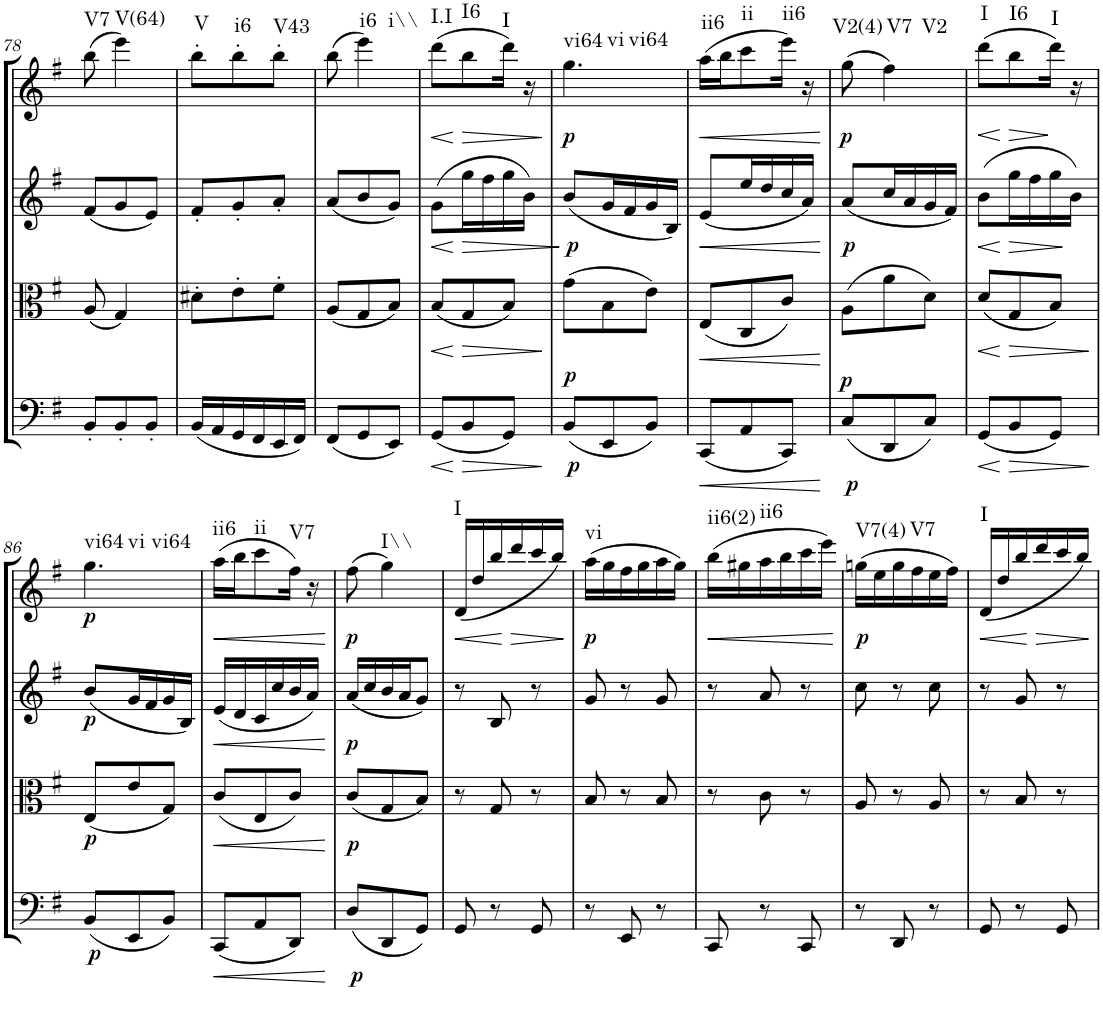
**kern	**dynam	**kern	**dynam	**kern	**dynam	**kern	**dynam	**harte
*part4	*part4	*part3	*part3	*part2	*part2	*part1	*part1	*part1
*staff4	*staff4	*staff3	*staff3	*staff2	*staff2	*staff1	*staff1	*
*I"Cello	*	*I"Viola	*	*I"2nd Violin	*	*I"1st Violin	*	*
*	*	*I'Vla	*	*I'Vln	*	*I'Vln	*	*
!!LO:PB:g=z
*clefF4	*	*clefC3	*	*clefG2	*	*clefG2	*	*
*k[f#]	*	*k[f#]	*	*k[f#]	*	*k[f#]	*	*
*G:	*	*G:	*	*G:	*	*G:	*	*
*M3/8	*	*M3/8	*	*M3/8	*	*M3/8	*	*
=78	=78	=78	=78	=78	=78	=78	=78	=78
!	!	!	!	!	!	!	!	!LO:H:kt=V7
8BB'/L	.	(8A/	.	(8f#/L	.	(8bb\	.	N
!	!	!	!	!	!	!	!	!LO:H:kt=V(64)
8BB'/	.	4G/)	.	8g/	.	4eee\)	.	N
8BB'/J	.	.	.	8e/J)	.	.	.	.
=79	=79	=79	=79	=79	=79	=79	=79	=79
!	!	!	!	!	!	!	!	!LO:H:kt=V
(16BB/LL	.	8d#X'\L	.	8f#'/L	.	8bb'\L	.	N
16AA/	.	.	.	.	.	.	.	.
!	!	!	!	!	!	!	!	!LO:H:kt=i6
16GG/	.	8e'\	.	8g'/	.	8bb'\	.	N
16FF#/	.	.	.	.	.	.	.	.
!	!	!	!	!	!	!	!	!LO:H:kt=V43
16EE/	.	8f#'\J	.	8a'/J	.	8bb'\J	.	N
16FF#/JJ)	.	.	.	.	.	.	.	.
=80	=80	=80	=80	=80	=80	=80	=80	=80
(8FF#/L	.	(8A/L	.	(8a/L	.	(8bb\	.	.
!	!	!	!	!	!	!	!	!LO:H:n=1:kt=i6
!	!	!	!	!	!	!	!	!LO:H:n=2:kt=i\\
8GG/	.	8G/	.	8b/	.	4eee\)	.	N N
8EE/J)	.	8B/J)	.	8g/J)	.	.	.	.
=81	=81	=81	=81	=81	=81	=81	=81	=81
!	!LO:HP:b	!	!LO:HP:b	!	!LO:HP:b	!	!LO:HP:b	!LO:H:kt=I.I
(8GG/L	<	(8B/L	<	(8g\L	<	(8ddd\L	<	N
!	!LO:HP:n=1:b	!	!LO:HP:n=1:b	!	!LO:HP:n=1:b	!	!LO:HP:n=1:b	!LO:H:kt=I6
8BB/	[ >	8G/	[ >	16gg\L	[ >	8bb\	[ >	N
.	.	.	.	16ff#\	.	.	.	.
!	!	!	!	!	!	!	!	!LO:H:kt=I
8GG/J)	.	8B/J)	.	16gg\	.	16ddd\Jk)	.	N
.	.	.	.	16b\JJ)	.	16r	.	.
.	]	.	]	.	]	.	]	.
=82	=82	=82	=82	=82	=82	=82	=82	=82
!	!LO:DY:b	!	!	!	!	!	!	!
!	!LO:DY:n=1:a	!	!	!	!LO:DY:b	!	!LO:DY:b	!LO:H:n=1:kt=vi64
!	!	!	!	!	!	!	!	!LO:H:n=2:kt=vi
!	!	!	!	!	!	!	!	!LO:H:n=3:kt=vi64
(8BB/L	p p	(8g\L	.	(8b/L	p	4.gg\	p	N N N
8EE/	.	8B\	.	16g/L	.	.	.	.
.	.	.	.	16f#/	.	.	.	.
8BB/J)	.	8e\J)	.	16g/	.	.	.	.
.	.	.	.	16B/JJ)	.	.	.	.
=83	=83	=83	=83	=83	=83	=83	=83	=83
!	!LO:HP:b	!	!LO:HP:b	!	!LO:HP:b	!	!LO:HP:b	!LO:H:kt=ii6
(8CC/L	<	(8E/L	<	(8e/L	<	(16aa\LL	<	N
.	.	.	.	.	.	16bb\J	.	.
!	!	!	!	!	!	!	!	!LO:H:kt=ii
8AA/	.	8C/	.	16ee/L	.	8ccc\	.	N
.	.	.	.	16dd/	.	.	.	.
!	!	!	!	!	!	!	!	!LO:H:kt=ii6
8CC/J)	.	8c/J)	.	16cc/	.	16eee\Jk)	.	N
.	.	.	.	16a/JJ)	.	16r	.	.
.	[	.	[	.	[	.	[	.
=84	=84	=84	=84	=84	=84	=84	=84	=84
!	!LO:DY:b	!	!	!	!	!	!	!
!	!LO:DY:n=1:a	!	!	!	!LO:DY:b	!	!LO:DY:b	!LO:H:kt=V2(4)
(8C/L	p p	(8A\L	.	(8a/L	p	(8gg\	p	N
!	!	!	!	!	!	!	!	!LO:H:n=1:kt=V7
!	!	!	!	!	!	!	!	!LO:H:n=2:kt=V2
8DD/	.	8a\	.	16cc/L	.	4ff#\)	.	N N
.	.	.	.	16a/	.	.	.	.
8C/J)	.	8d\J)	.	16g/	.	.	.	.
.	.	.	.	16f#/JJ)	.	.	.	.
=85	=85	=85	=85	=85	=85	=85	=85	=85
!	!LO:HP:b	!	!LO:HP:b	!	!LO:HP:b	!	!LO:HP:b	!LO:H:kt=I
(8GG/L	<	(8d/L	<	(8b\L	<	(8ddd\L	<	N
!	!LO:HP:n=1:b	!	!LO:HP:n=1:b	!	!LO:HP:n=1:b	!	!LO:HP:n=1:b	!LO:H:kt=I6
8BB/	[ >	8G/	[ >	16gg\L	[ >	8bb\	[ >	N
.	.	.	.	16ff#\	.	.	.	.
!	!	!	!	!	!	!	!	!LO:H:kt=I
8GG/J)	.	8B/J)	.	16gg\	.	16ddd\Jk)	.	N
.	.	.	.	16b\JJ)	.	16r	.	.
.	]	.	]	.	]	.	]	.
!!LO:LB:g=z
=86	=86	=86	=86	=86	=86	=86	=86	=86
!	!LO:DY:b	!	!LO:DY:b	!	!LO:DY:b	!	!LO:DY:b	!LO:H:n=1:kt=vi64
!	!	!	!	!	!	!	!	!LO:H:n=2:kt=vi
!	!	!	!	!	!	!	!	!LO:H:n=3:kt=vi64
(8BB/L	p	(8E/L	p	(8b/L	p	4.gg\	p	N N N
8EE/	.	8e/	.	16g/L	.	.	.	.
.	.	.	.	16f#/	.	.	.	.
8BB/J)	.	8G/J)	.	16g/	.	.	.	.
.	.	.	.	16B/JJ)	.	.	.	.
=87	=87	=87	=87	=87	=87	=87	=87	=87
!	!LO:HP:b	!	!LO:HP:b	!	!LO:HP:b	!	!LO:HP:b	!LO:H:kt=ii6
(8CC/L	<	(8c/L	<	(16e/LL	<	(16aa\LL	<	N
.	.	.	.	16d/	.	16bb\J	.	.
!	!	!	!	!	!	!	!	!LO:H:kt=ii
8AA/	.	8E/	.	16c/	.	8ccc\	.	N
.	.	.	.	16cc/	.	.	.	.
!	!	!	!	!	!	!	!	!LO:H:kt=V7
8DD/J)	.	8c/J)	.	16b/	.	16ff#\Jk)	.	N
.	.	.	.	16a/JJ)	.	16r	.	.
.	[	.	[	.	[	.	[	.
=88	=88	=88	=88	=88	=88	=88	=88	=88
!	!LO:DY:b	!	!LO:DY:b	!	!LO:DY:b	!	!LO:DY:b	!
(8D/L	p	(8c/L	p	(16a/LL	p	(8ff#\	p	.
.	.	.	.	16cc/	.	.	.	.
!	!	!	!	!	!	!	!	!LO:H:kt=I\\
8DD/	.	8G/	.	16b/	.	4gg\)	.	N
.	.	.	.	16a/J	.	.	.	.
8GG/J)	.	8B/J)	.	8g/J)	.	.	.	.
=89	=89	=89	=89	=89	=89	=89	=89	=89
!	!	!	!	!	!	!	!LO:HP:b	!LO:H:kt=I
8GG/	.	8r	.	8r	.	(16d/LL	<	N
.	.	.	.	.	.	16dd/	.	.
8r	.	8G/	.	8B/	.	16bb/	.	.
!	!	!	!	!	!	!	!LO:HP:n=1:b	!
.	.	.	.	.	.	16ddd/	[ >	.
8GG/	.	8r	.	8r	.	16ccc/	.	.
.	.	.	.	.	.	16bb/JJ)	.	.
.	.	.	.	.	.	.	]	.
=90	=90	=90	=90	=90	=90	=90	=90	=90
!	!	!	!	!	!	!	!LO:DY:b	!LO:H:kt=vi
8r	.	8B/	.	8g/	.	(16aa\LL	p	N
.	.	.	.	.	.	16gg\	.	.
8EE/	.	8r	.	8r	.	16ff#\	.	.
.	.	.	.	.	.	16gg\	.	.
8r	.	8B/	.	8g/	.	16aa\	.	.
.	.	.	.	.	.	16gg\JJ)	.	.
=91	=91	=91	=91	=91	=91	=91	=91	=91
!	!	!	!	!	!	!	!LO:HP:b	!LO:H:kt=ii6(2)
8CC/	.	8r	.	8r	.	(16bb\LL	<	N
.	.	.	.	.	.	16gg#X\	.	.
!	!	!	!	!	!	!	!	!LO:H:kt=ii6
8r	.	8c\	.	8a/	.	16aa\	.	N
.	.	.	.	.	.	16bb\	.	.
8CC/	.	8r	.	8r	.	16ccc\	.	.
.	.	.	.	.	.	16eee\JJ)	.	.
.	.	.	.	.	.	.	[	.
=92	=92	=92	=92	=92	=92	=92	=92	=92
!	!	!	!	!	!	!	!LO:DY:b	!LO:H:kt=V7(4)
8r	.	8A/	.	8cc\	.	(16ggn\LL	p	N
.	.	.	.	.	.	16ee\	.	.
8DD/	.	8r	.	8r	.	16gg\	.	.
!	!	!	!	!	!	!	!	!LO:H:kt=V7
.	.	.	.	.	.	16ff#\	.	N
8r	.	8A/	.	8cc\	.	16ee\	.	.
.	.	.	.	.	.	16ff#\JJ)	.	.
=93	=93	=93	=93	=93	=93	=93	=93	=93
!	!	!	!	!	!	!	!LO:HP:b	!LO:H:kt=I
8GG/	.	8r	.	8r	.	(16d/LL	<	N
.	.	.	.	.	.	16dd/	.	.
8r	.	8B/	.	8g/	.	16bb/	.	.
!	!	!	!	!	!	!	!LO:HP:n=1:b	!
.	.	.	.	.	.	16ddd/	[ >	.
8GG/	.	8r	.	8r	.	16ccc/	.	.
.	.	.	.	.	.	16bb/JJ)	.	.
.	.	.	.	.	.	.	]	.
=	=	=	=	=	=	=	=	=
*-	*-	*-	*-	*-	*-	*-	*-	*-
